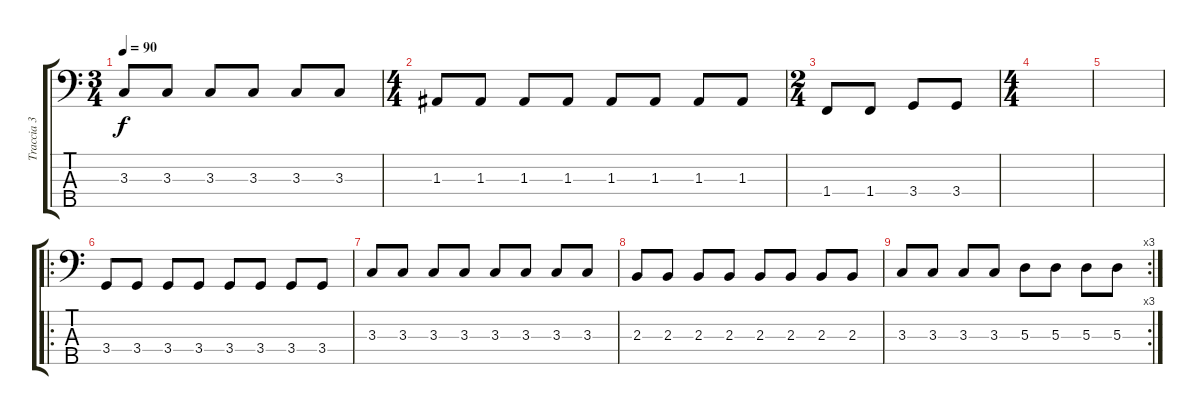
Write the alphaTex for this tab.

\track ("Traccia 3" "Traccia 3") {instrument electricbassfinger}
\staff {score tabs}
\tuning (G2 D2 A1 E1 B0) {hide}
\ts (3 4)
\tempo 90
\clef f4
\ks c
3.3.8{dy f} 3.3.8 3.3.8 3.3.8 3.3.8 3.3.8 |
\ts (4 4)
1.3.8 1.3.8 1.3.8 1.3.8 1.3.8 1.3.8 1.3.8 1.3.8 |
\ts (2 4)
1.4.8 1.4.8 3.4.8 3.4.8 |
\ts (4 4)
|
|
\ro
3.4.8 3.4.8 3.4.8 3.4.8 3.4.8 3.4.8 3.4.8 3.4.8 |
3.3.8 3.3.8 3.3.8 3.3.8 3.3.8 3.3.8 3.3.8 3.3.8 |
2.3.8 2.3.8 2.3.8 2.3.8 2.3.8 2.3.8 2.3.8 2.3.8 |
\rc 3
3.3.8 3.3.8 3.3.8 3.3.8 5.3.8 5.3.8 5.3.8 5.3.8
